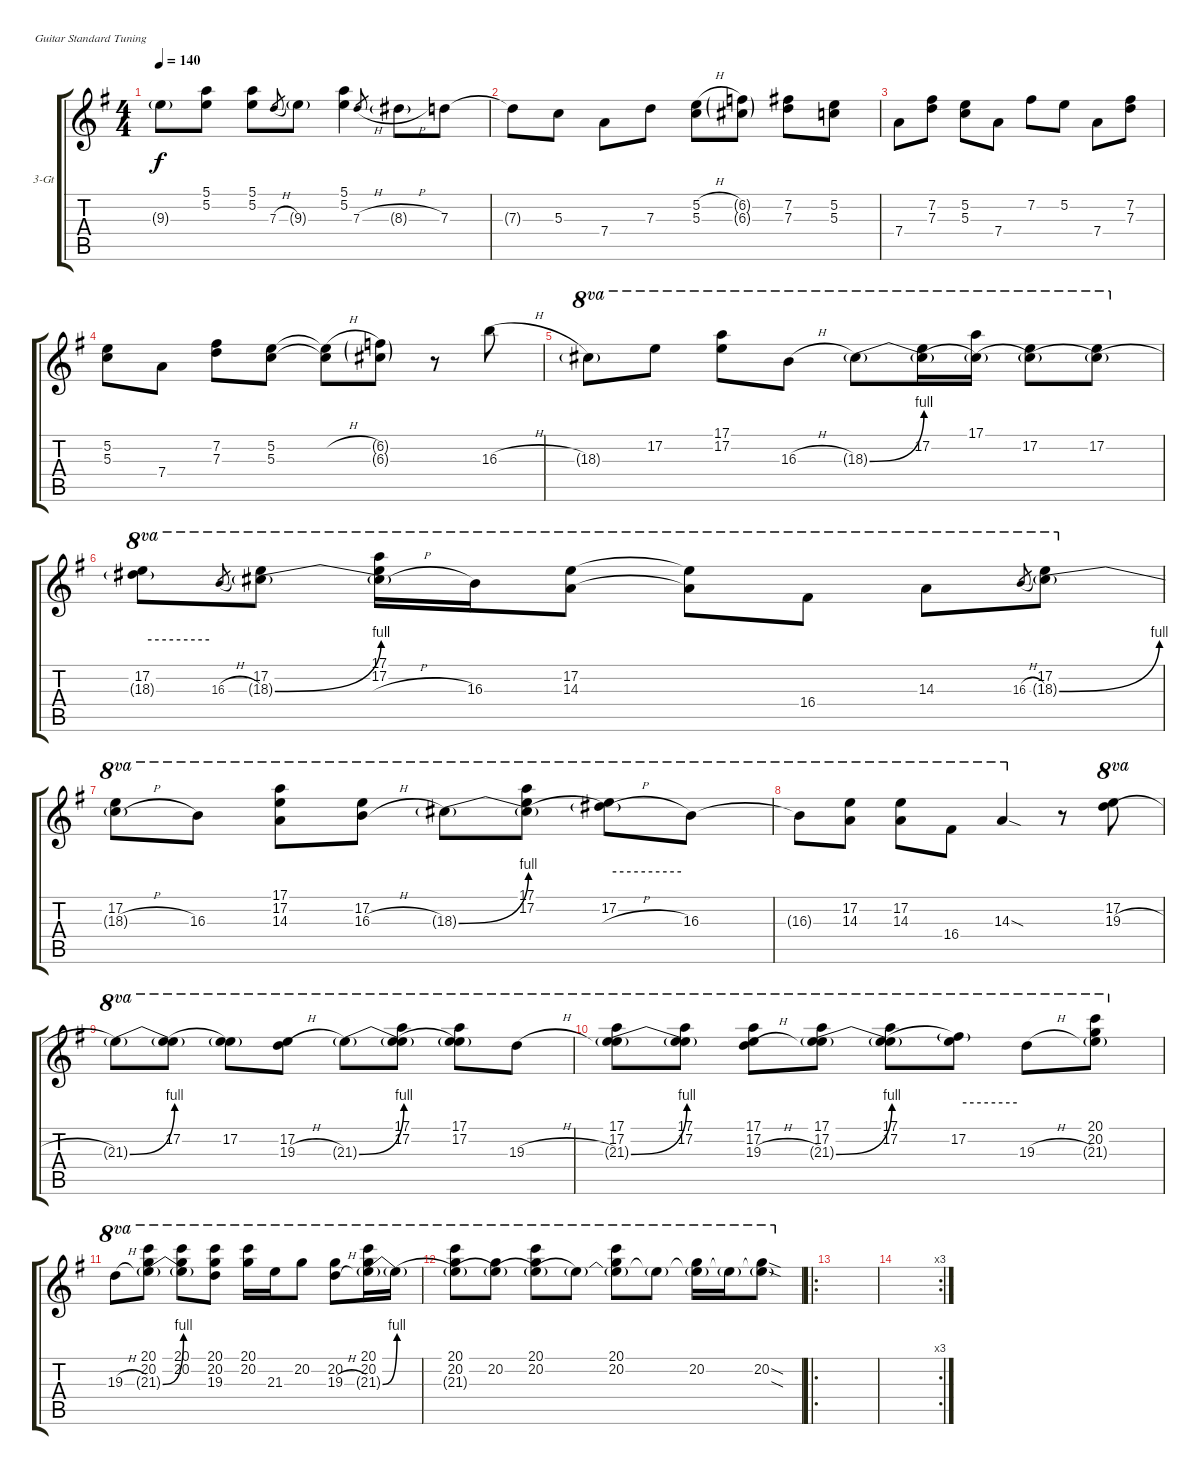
\bracketExtendMode groupsimilarinstruments
\firstSystemTrackNameOrientation horizontal
\otherSystemsTrackNameOrientation horizontal
\track ("3 Guitar" "3-Gt") {instrument distortionguitar}
\staff {score tabs}
\tuning (E4 B3 G3 D3 A2 E2)
\ts (4 4)
\tempo 140
\clef g2
\scale
1.05549
\ks g
9.3{g}.8{dy f} (5.1 5.2).8 (5.1 5.2).8 7.3{h}.8{gr} 9.3{g}.8 (5.1 5.2).4 7.3{h}.8{gr} 8.3{h g}.8 7.3.8 |
\scale
0.944515 7.3{t}.8 5.3.8 7.4.8 7.3.8 (5.3{h} 5.2{h}).8 (6.3{g} 6.2{g}).8 (7.3 7.2).8 (5.3 5.2).8 |
\scale
1.05549 7.4.8 (7.3 7.2).8 (5.2 5.3).8 7.4.8 7.2.8 5.2.8 7.4.8 (7.3 7.2).8 |
\scale
0.944515 (5.2 5.3).8 7.4.8 (7.3 7.2).8 (5.2 5.3).8 (5.3{h t} 5.2{h t}).8 (6.2{g} 6.3{g}).8 r.8 16.3{h}.8 |
\scale
1.05549 18.3{g}.8{ot 8va} 17.2.8{ot 8va} (17.2 17.1).8{ot 8va} 16.3{h}.8{ot 8va} 18.3{be (bend 0 0 15 4) g}.8{ot 8va} (17.2 18.3{be (hold 0 0 60 0) t}).16{ot 8va} (17.1 18.3{be (hold 0 0 60 0) t}).16{ot 8va} (17.2 18.3{be (hold 0 0 60 0) t}).8{ot 8va} (17.2 18.3{be (hold 0 0 60 0) t}).8{ot 8va} |
\scale
0.944515 (17.2 18.3{be (hold 0 4 60 4) t}).8{ot 8va} 16.3{h}.8{ot 8va gr} (18.3{be (bend 0 0 15 4) g} 17.2).8{ot 8va} (17.1 17.2 18.3{be (hold 0 0 60 0) h t}).16{ot 8va} 16.3.16{ot 8va} (14.3 17.2).8{ot 8va} (14.3{t} 17.2{t}).8{ot 8va} 16.4.8{ot 8va} 14.3.8{ot 8va} 16.3{h}.8{ot 8va gr} (18.3{be (bend 0 0 15 4) g} 17.2).8{ot 8va} |
\scale
1.05549 (18.3{be (hold 0 0 60 0) h t} 17.2).8{ot 8va} 16.3.8{ot 8va} (14.3 17.2 17.1).8{ot 8va} (16.3{h} 17.2).8{ot 8va} 18.3{be (bend 0 0 15 4) g}.8{ot 8va} (18.3{be (hold 0 0 60 0) t} 17.2 17.1).8{ot 8va} (18.3{be (hold 0 4 60 4) h t} 17.2).8{ot 8va} 16.3.8{ot 8va} |
\scale
0.944515 16.3{t}.8{ot 8va} (14.3 17.2).8{ot 8va} (14.3 17.2).8{ot 8va} 16.4.8{ot 8va} 14.3{sod}.4{ot 8va} r.8 (17.2 19.3{h}).8{ot 8va} |
\scale
1.05549 21.3{be (bend 0 0 15 4) g}.8{ot 8va} (17.2 21.3{be (hold 0 0 60 0) t}).8{ot 8va} (17.2 21.3{be (hold 0 0 60 0) t}).8{ot 8va} (17.2 19.3{h}).8{ot 8va} 21.3{be (bend 0 0 15 4) g}.8{ot 8va} (21.3{be (hold 0 0 60 0) t} 17.2 17.1).8{ot 8va} (17.1 17.2 21.3{be (hold 0 0 60 0) t}).8{ot 8va} 19.3{h}.8{ot 8va} |
\scale
0.944515 (21.3{be (bend 0 0 15 4) g} 17.2 17.1).8{ot 8va} (21.3{be (hold 0 0 60 0) t} 17.2 17.1).8{ot 8va} (19.3{h} 17.2 17.1).8{ot 8va} (21.3{be (bend 0 0 15 4) g} 17.2 17.1).8{ot 8va} (17.1 17.2 21.3{be (hold 0 0 60 0) t}).8{ot 8va} (21.3{be (hold 0 4 60 4) t} 17.2).8{ot 8va} 19.3{h}.8{ot 8va} (21.3{g} 20.2 20.1).8{ot 8va} |
\scale
1.05549 19.3{h}.8{ot 8va} (21.3{be (bend 0 0 15 4) g} 20.2 20.1).8{ot 8va} (21.3{be (hold 0 0 60 0) t} 20.2 20.1).8{ot 8va} (19.3 20.2 20.1).8{ot 8va} (20.2 20.1).16{ot 8va} 21.3.16{ot 8va} 20.2.8{ot 8va} (20.2 19.3{h}).8{ot 8va} (21.3{be (bend 0 0 15 4) g} 20.2 20.1).16{ot 8va} 21.3{be (hold 0 0 60 0) t}.16{ot 8va} |
\scale
0.944515 (21.3{be (hold 0 0 60 0) t} 20.2 20.1).8{ot 8va} (21.3{be (hold 0 0 60 0) t} 20.2).8{ot 8va} (20.2 20.1 21.3{be (hold 0 0 60 0) t}).8{ot 8va} 21.3{t}.8{ot 8va} (20.2 20.1 21.3{t}).8{ot 8va} 21.3{t}.8{ot 8va} (20.2 21.3{t}).16{ot 8va} 21.3{t}.16{ot 8va} (21.3{sod t} 20.2{sod}).8{ot 8va} |
\ro
\scale
1.05549 |
\rc 3
\scale
0.944515 |
\scale
1.05549 |
\scale
0.944515
